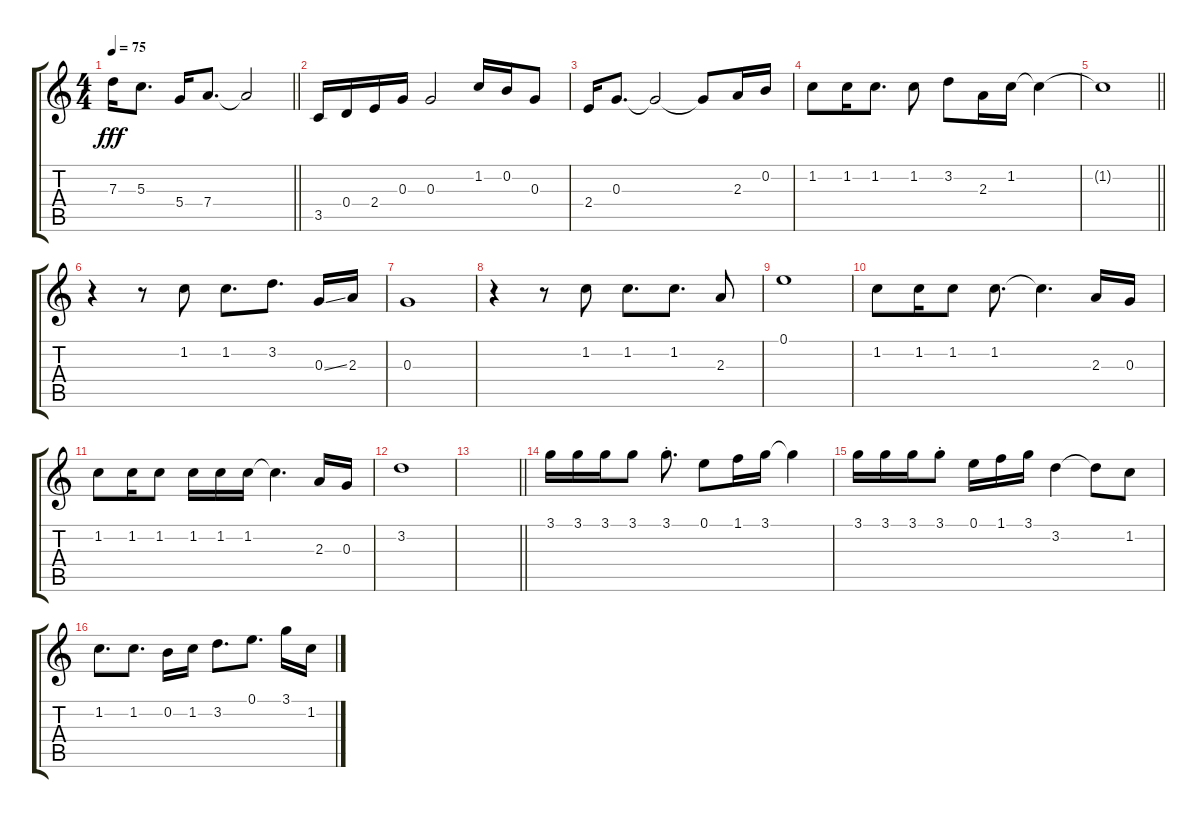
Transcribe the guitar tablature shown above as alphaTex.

\track "" {instrument distortionguitar}
\staff {score tabs}
\tuning (E4 B3 G3 D3 A2 E2) {hide}
\ts (4 4)
\tempo 75
\clef g2
\barLineRight lightlight
\ks c
7.3{t}.16{dy fff} 5.3.8{d} 5.4.16 7.4.8{d} 7.4{t}.2 |
3.5.16 0.4.16 2.4.16 0.3.16 0.3.2 1.2.16 0.2.16 0.3.8 |
2.4.16 0.3.8{d} 0.3{t}.2 0.3{t}.8 2.3.16 0.2.16 |
1.2.8 1.2.16 1.2.8{d} 1.2.8 3.2.8 2.3.16 1.2.16 1.2{t}.4 |
\barLineRight lightlight
1.2{t}.1 |
r.4 r.8 1.2.8 1.2.8{d} 3.2.8{d} 0.3{ss}.16 2.3.16 |
0.3.1 |
r.4 r.8 1.2.8 1.2.8{d} 1.2.8{d} 2.3.8 |
0.1.1 |
1.2.8 1.2.16 1.2.8 1.2.8{d} 1.2{t}.4{d} 2.3.16 0.3.16 |
1.2.8 1.2.16 1.2.8 1.2.16 1.2.16 1.2.16 1.2{t}.4{d} 2.3.16 0.3.16 |
3.2.1 |
\barLineRight lightlight
|
\section ("" "")
3.1.16 3.1.16 3.1.16 3.1.8 3.1{st}.8{d} 0.1.8 1.1.16 3.1.16 3.1{t}.4 |
3.1.16 3.1.16 3.1.16 3.1{st}.8 0.1.16 1.1.16 3.1.16 3.2.4 3.2{t}.8 1.2.8 |
1.2.8{d} 1.2.8{d} 0.2.16 1.2.16 3.2.8{d} 0.1.8{d} 3.1.16 1.2.16
